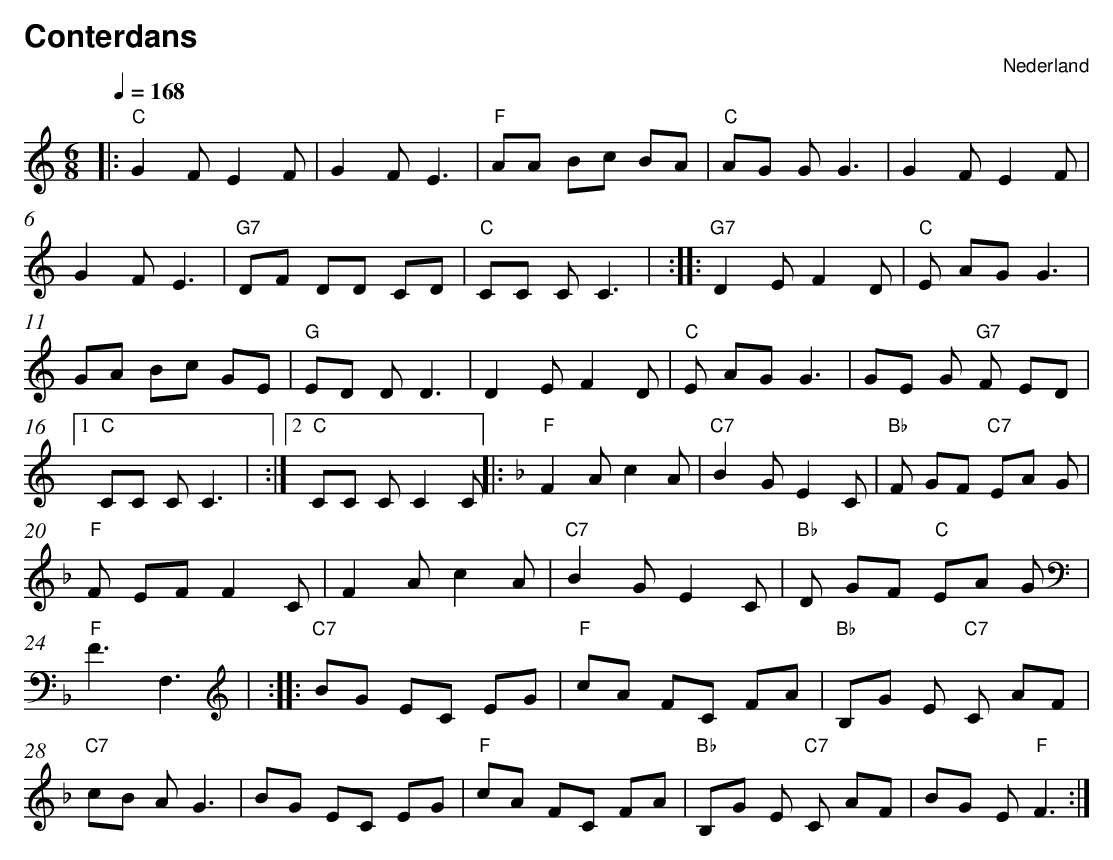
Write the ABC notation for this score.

X:1
T:Conterdans
O:Nederland
M:6/8
L:1/8
Q:1/4=168
K:C
V:1
|:"C" G2 FE2 F|G2 FE3 |"F" AA Bc BA |"C" AG GG3 |
G2 FE2 F|G2 FE3 |"G7" DF DD CD |"C" CC CC3 |
:| |:"G7" D2 EF2 D|"C" E AG G3 |GA Bc GE |"G" ED DD3 |
D2 EF2 D|"C" E AG G3 |GE G"G7" F ED |1 "C" CC CC3 |
:|2 "C" CC CC2 C|| |:
K:F
"F" F2 Ac2 A|"C7" B2 GE2 C|"Bb" F GF "C7" EA G|"F" F EF F2 C|
F2 Ac2 A|"C7" B2 GE2 C|"Bb" D GF "C" EA G|"F" F3 F,3 |
:| |:"C7" BG EC EG |"F" cA FC FA |"Bb" B,G E"C7" C AF |"C7" cB AG3 |
BG EC EG |"F" cA FC FA |"Bb" B,G E"C7" C AF |BG E"F" F3 :|
